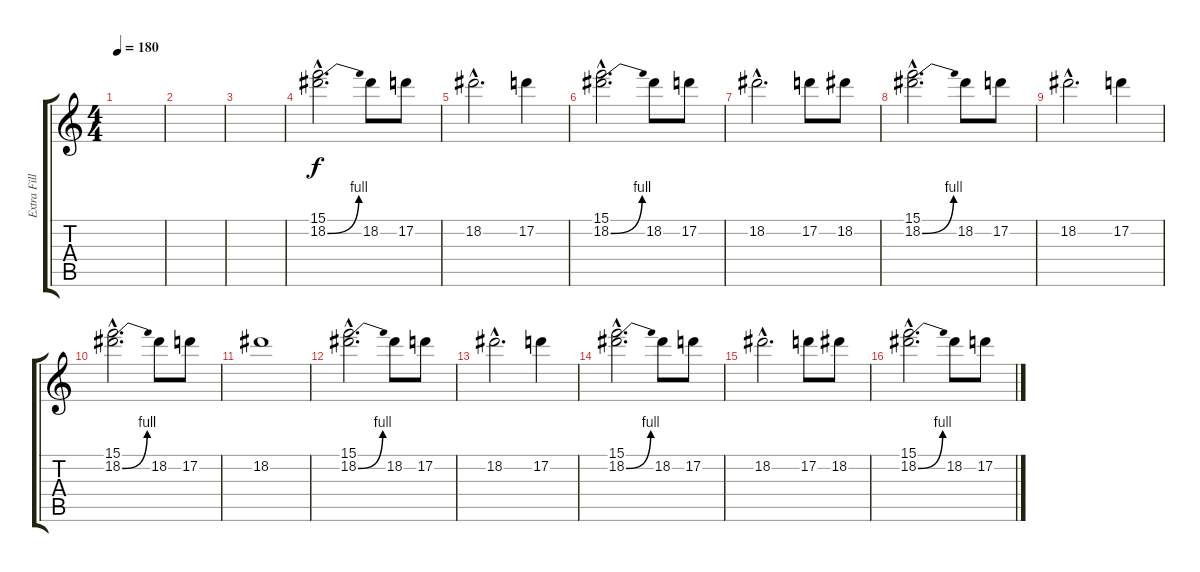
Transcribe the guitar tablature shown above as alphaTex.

\track ("Extra Fills" "Extra Fill") {instrument overdrivenguitar}
\staff {score tabs}
\tuning (D4 A3 F3 C3 G2 D2) {hide}
\ts (4 4)
\tempo 180
\clef g2
\ks c
|
|
|
(15.1{hac} 18.2{be (bend 0 0 60 4) hac}).2{d} 18.2.8 17.2.8 |
18.2{hac}.2{d} 17.2.4 |
(15.1{hac} 18.2{be (bend 0 0 60 4) hac}).2{d} 18.2.8 17.2.8 |
18.2{hac}.2{d} 17.2.8 18.2.8 |
(15.1{hac} 18.2{be (bend 0 0 60 4) hac}).2{d} 18.2.8 17.2.8 |
18.2{hac}.2{d} 17.2.4 |
(15.1{hac} 18.2{be (bend 0 0 60 4) hac}).2{d} 18.2.8 17.2.8 |
18.2.1 |
(15.1{hac} 18.2{be (bend 0 0 60 4) hac}).2{d} 18.2.8 17.2.8 |
18.2{hac}.2{d} 17.2.4 |
(15.1{hac} 18.2{be (bend 0 0 60 4) hac}).2{d} 18.2.8 17.2.8 |
18.2{hac}.2{d} 17.2.8 18.2.8 |
(15.1{hac} 18.2{be (bend 0 0 60 4) hac}).2{d} 18.2.8 17.2.8
